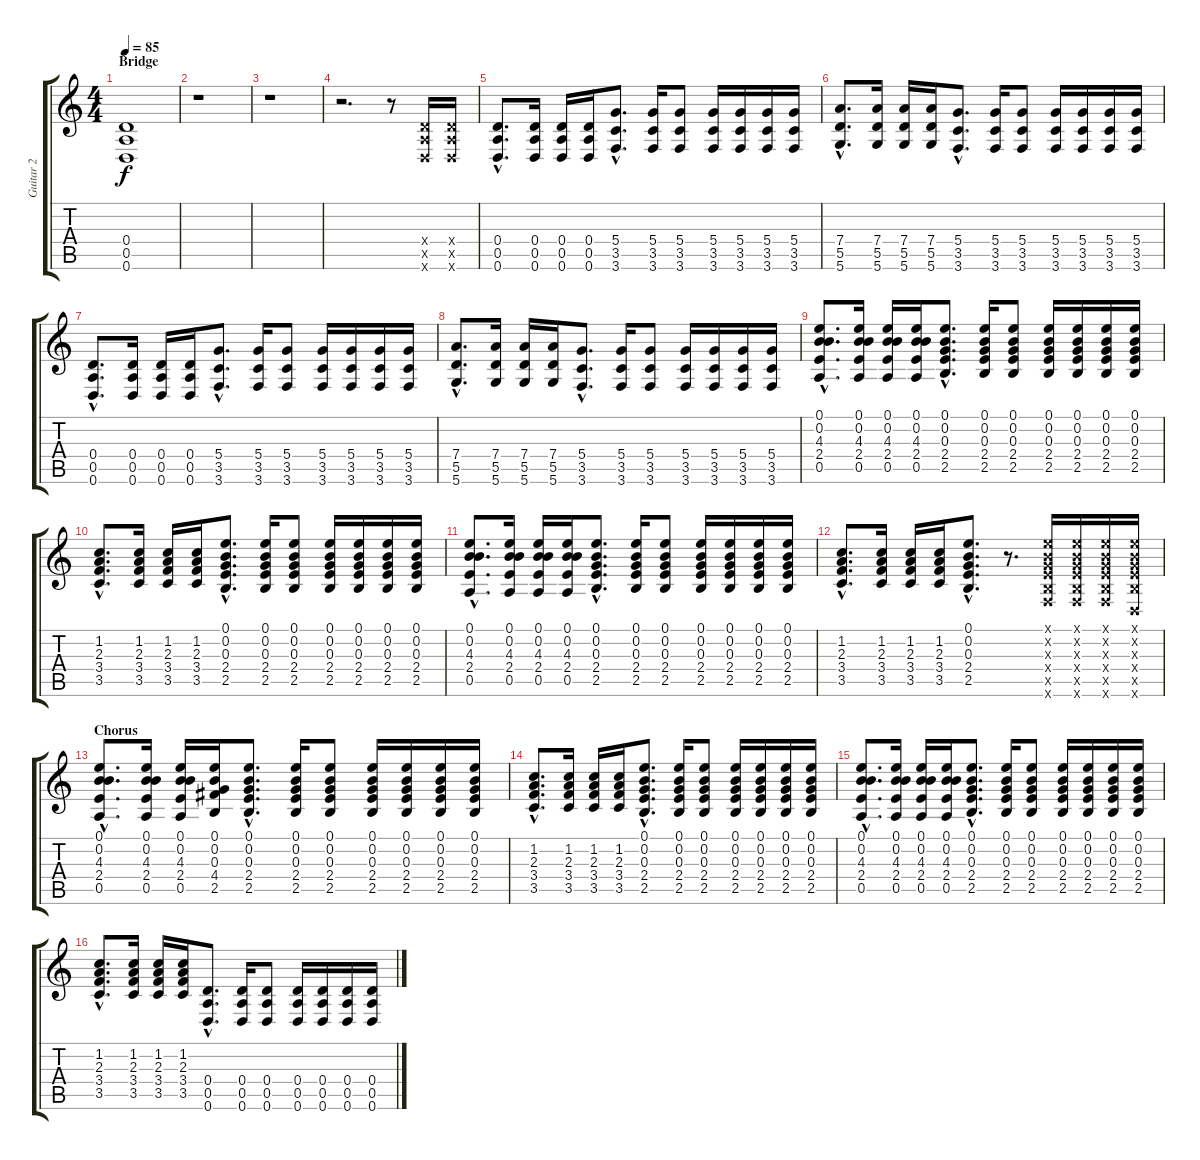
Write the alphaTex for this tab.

\track ("Guitar 2" "Guitar 2") {instrument acousticguitarsteel}
\staff {score tabs}
\tuning (E4 B3 G3 D3 A2 D2) {hide}
\ts (4 4)
\section ("" "Bridge")
\tempo 85
\clef g2
\ks c
(0.4 0.5 0.6).1{dy f} |
r.1 |
r.1 |
r.2{d instrument distortionguitar} r.8 (0.4{x} 0.5{x} 0.6{x}).16 (0.4{x} 0.5{x} 0.6{x}).16 |
(0.4{hac} 0.5{hac} 0.6{hac}).8{d instrument overdrivenguitar} (0.4 0.5 0.6).16 (0.4 0.5 0.6).16 (0.4 0.5 0.6).16 (5.4{hac} 3.5{hac} 3.6{hac}).8{d} (5.4 3.5 3.6).16 (5.4 3.5 3.6).8 (5.4 3.5 3.6).16 (5.4 3.5 3.6).16 (5.4 3.5 3.6).16 (5.4 3.5 3.6).16 |
(7.4{hac} 5.5{hac} 5.6{hac}).8{d} (7.4 5.5 5.6).16 (7.4 5.5 5.6).16 (7.4 5.5 5.6).16 (5.4{hac} 3.5{hac} 3.6{hac}).8{d} (5.4 3.5 3.6).16 (5.4 3.5 3.6).8 (5.4 3.5 3.6).16 (5.4 3.5 3.6).16 (5.4 3.5 3.6).16 (5.4 3.5 3.6).16 |
(0.4{hac} 0.5{hac} 0.6{hac}).8{d instrument overdrivenguitar} (0.4 0.5 0.6).16 (0.4 0.5 0.6).16 (0.4 0.5 0.6).16 (5.4{hac} 3.5{hac} 3.6{hac}).8{d} (5.4 3.5 3.6).16 (5.4 3.5 3.6).8 (5.4 3.5 3.6).16 (5.4 3.5 3.6).16 (5.4 3.5 3.6).16 (5.4 3.5 3.6).16 |
(7.4{hac} 5.5{hac} 5.6{hac}).8{d} (7.4 5.5 5.6).16 (7.4 5.5 5.6).16 (7.4 5.5 5.6).16 (5.4{hac} 3.5{hac} 3.6{hac}).8{d} (5.4 3.5 3.6).16 (5.4 3.5 3.6).8 (5.4 3.5 3.6).16 (5.4 3.5 3.6).16 (5.4 3.5 3.6).16 (5.4 3.5 3.6).16 |
(0.1{hac} 0.2{hac} 4.3{hac} 2.4{hac} 0.5{hac}).8{d instrument acousticguitarsteel} (0.1 0.2 4.3 2.4 0.5).16 (0.1 0.2 4.3 2.4 0.5).16 (0.1 0.2 4.3 2.4 0.5).16 (0.1{hac} 0.2{hac} 0.3{hac} 2.4{hac} 2.5{hac}).8{d} (0.1 0.2 0.3 2.4 2.5).16 (0.1 0.2 0.3 2.4 2.5).8 (0.1 0.2 0.3 2.4 2.5).16 (0.1 0.2 0.3 2.4 2.5).16 (0.1 0.2 0.3 2.4 2.5).16 (0.1 0.2 0.3 2.4 2.5).16 |
(1.2{hac} 2.3{hac} 3.4{hac} 3.5{hac}).8{d} (1.2 2.3 3.4 3.5).16 (1.2 2.3 3.4 3.5).16 (1.2 2.3 3.4 3.5).16 (0.1{hac} 0.2{hac} 0.3{hac} 2.4{hac} 2.5{hac}).8{d} (0.1 0.2 0.3 2.4 2.5).16 (0.1 0.2 0.3 2.4 2.5).8 (0.1 0.2 0.3 2.4 2.5).16 (0.1 0.2 0.3 2.4 2.5).16 (0.1 0.2 0.3 2.4 2.5).16 (0.1 0.2 0.3 2.4 2.5).16 |
(0.1{hac} 0.2{hac} 4.3{hac} 2.4{hac} 0.5{hac}).8{d} (0.1 0.2 4.3 2.4 0.5).16 (0.1 0.2 4.3 2.4 0.5).16 (0.1 0.2 4.3 2.4 0.5).16 (0.1{hac} 0.2{hac} 0.3{hac} 2.4{hac} 2.5{hac}).8{d} (0.1 0.2 0.3 2.4 2.5).16 (0.1 0.2 0.3 2.4 2.5).8 (0.1 0.2 0.3 2.4 2.5).16 (0.1 0.2 0.3 2.4 2.5).16 (0.1 0.2 0.3 2.4 2.5).16 (0.1 0.2 0.3 2.4 2.5).16 |
(1.2{hac} 2.3{hac} 3.4{hac} 3.5{hac}).8{d} (1.2 2.3 3.4 3.5).16 (1.2 2.3 3.4 3.5).16 (1.2 2.3 3.4 3.5).16 (0.1{hac} 0.2{hac} 0.3{hac} 2.4{hac} 2.5{hac}).8{d} r.8{d instrument distortionguitar} (0.1{x} 0.2{x} 0.3{x} 2.4{x} 2.5{x} 3.6{x}).16 (0.1{x} 0.2{x} 0.3{x} 2.4{x} 2.5{x} 3.6{x}).16 (0.1{x} 0.2{x} 0.3{x} 2.4{x} 2.5{x} 3.6{x}).16 (0.1{x} 0.2{x} 0.3{x} 2.4{x} 2.5{x} 0.6{x}).16 |
\section ("" "Chorus")
(0.1{hac} 0.2{hac} 4.3{hac} 2.4{hac} 0.5{hac}).8{d instrument overdrivenguitar} (0.1 0.2 4.3 2.4 0.5).16 (0.1 0.2 4.3 2.4 0.5).16 (0.1 0.2 0.3 4.4 2.5).16 (0.1{hac} 0.2{hac} 0.3{hac} 2.4{hac} 2.5{hac}).8{d} (0.1 0.2 0.3 2.4 2.5).16 (0.1 0.2 0.3 2.4 2.5).8 (0.1 0.2 0.3 2.4 2.5).16 (0.1 0.2 0.3 2.4 2.5).16 (0.1 0.2 0.3 2.4 2.5).16 (0.1 0.2 0.3 2.4 2.5).16 |
(1.2{hac} 2.3{hac} 3.4{hac} 3.5{hac}).8{d} (1.2 2.3 3.4 3.5).16 (1.2 2.3 3.4 3.5).16 (1.2 2.3 3.4 3.5).16 (0.1{hac} 0.2{hac} 0.3{hac} 2.4{hac} 2.5{hac}).8{d} (0.1 0.2 0.3 2.4 2.5).16 (0.1 0.2 0.3 2.4 2.5).8 (0.1 0.2 0.3 2.4 2.5).16 (0.1 0.2 0.3 2.4 2.5).16 (0.1 0.2 0.3 2.4 2.5).16 (0.1 0.2 0.3 2.4 2.5).16 |
(0.1{hac} 0.2{hac} 4.3{hac} 2.4{hac} 0.5{hac}).8{d} (0.1 0.2 4.3 2.4 0.5).16 (0.1 0.2 4.3 2.4 0.5).16 (0.1 0.2 4.3 2.4 0.5).16 (0.1{hac} 0.2{hac} 0.3{hac} 2.4{hac} 2.5{hac}).8{d} (0.1 0.2 0.3 2.4 2.5).16 (0.1 0.2 0.3 2.4 2.5).8 (0.1 0.2 0.3 2.4 2.5).16 (0.1 0.2 0.3 2.4 2.5).16 (0.1 0.2 0.3 2.4 2.5).16 (0.1 0.2 0.3 2.4 2.5).16 |
(1.2{hac} 2.3{hac} 3.4{hac} 3.5{hac}).8{d} (1.2 2.3 3.4 3.5).16 (1.2 2.3 3.4 3.5).16 (1.2 2.3 3.4 3.5).16 (0.4{hac} 0.5{hac} 0.6{hac}).8{d} (0.4 0.5 0.6).16 (0.4 0.5 0.6).8 (0.4 0.5 0.6).16 (0.4 0.5 0.6).16 (0.4 0.5 0.6).16 (0.4 0.5 0.6).16
